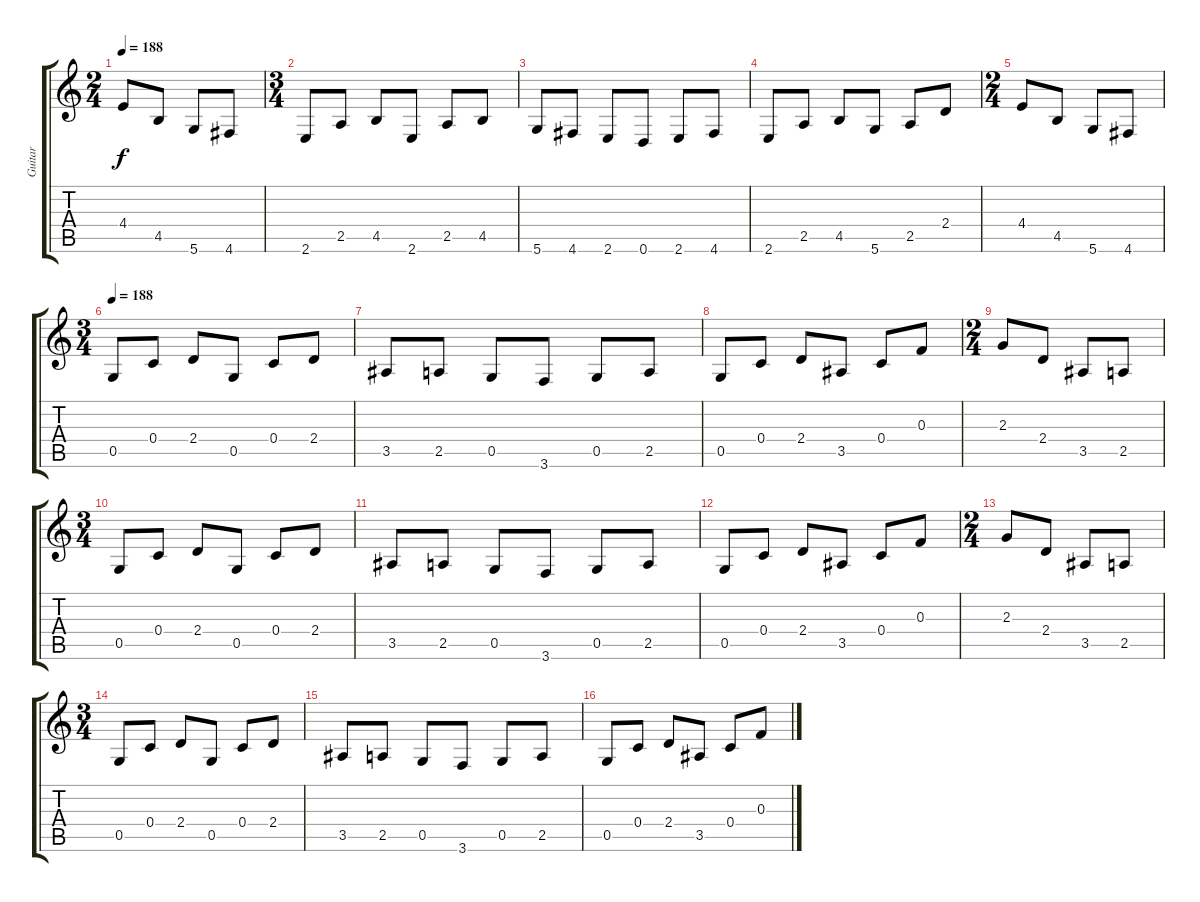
\track ("Guitar" "Guitar") {instrument distortionguitar}
\staff {score tabs}
\tuning (D4 A3 F3 C3 G2 D2) {hide}
\ts (2 4)
\tempo 188
\clef g2
\ks c
4.4.8{dy f} 4.5.8 5.6.8 4.6.8 |
\ts (3 4)
2.6.8 2.5.8 4.5.8 2.6.8 2.5.8 4.5.8 |
5.6.8 4.6.8 2.6.8 0.6.8 2.6.8 4.6.8 |
2.6.8 2.5.8 4.5.8 5.6.8 2.5.8 2.4.8 |
\ts (2 4)
4.4.8 4.5.8 5.6.8 4.6.8 |
\ts (3 4)
\tempo 188
0.5.8 0.4.8 2.4.8 0.5.8 0.4.8 2.4.8 |
3.5.8 2.5.8 0.5.8 3.6.8 0.5.8 2.5.8 |
0.5.8 0.4.8 2.4.8 3.5.8 0.4.8 0.3.8 |
\ts (2 4)
2.3.8 2.4.8 3.5.8 2.5.8 |
\ts (3 4)
0.5.8 0.4.8 2.4.8 0.5.8 0.4.8 2.4.8 |
3.5.8 2.5.8 0.5.8 3.6.8 0.5.8 2.5.8 |
0.5.8 0.4.8 2.4.8 3.5.8 0.4.8 0.3.8 |
\ts (2 4)
2.3.8 2.4.8 3.5.8 2.5.8 |
\ts (3 4)
0.5.8 0.4.8 2.4.8 0.5.8 0.4.8 2.4.8 |
3.5.8 2.5.8 0.5.8 3.6.8 0.5.8 2.5.8 |
0.5.8 0.4.8 2.4.8 3.5.8 0.4.8 0.3.8
